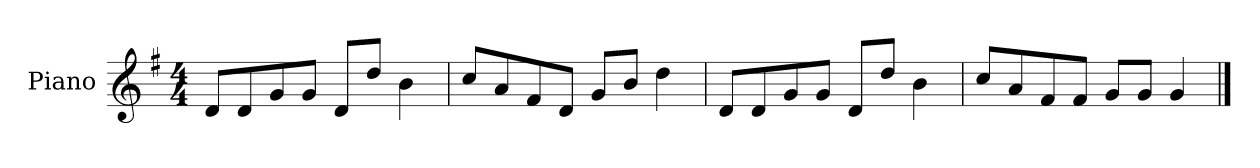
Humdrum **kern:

**kern
*part1
*staff1
*I"Piano
*I'P-no
*clefG2
*k[f#]
*M4/4
*MM90
=1
8d/L
8d/
8g/
8g/J
8d/L
8dd/J
4b\
=2
8cc/L
8a/
8f#/
8d/J
8g/L
8b/J
4dd\
=3
8d/L
8d/
8g/
8g/J
8d/L
8dd/J
4b\
=4
8cc/L
8a/
8f#/
8f#/J
8g/L
8g/J
4g/
==
*-
